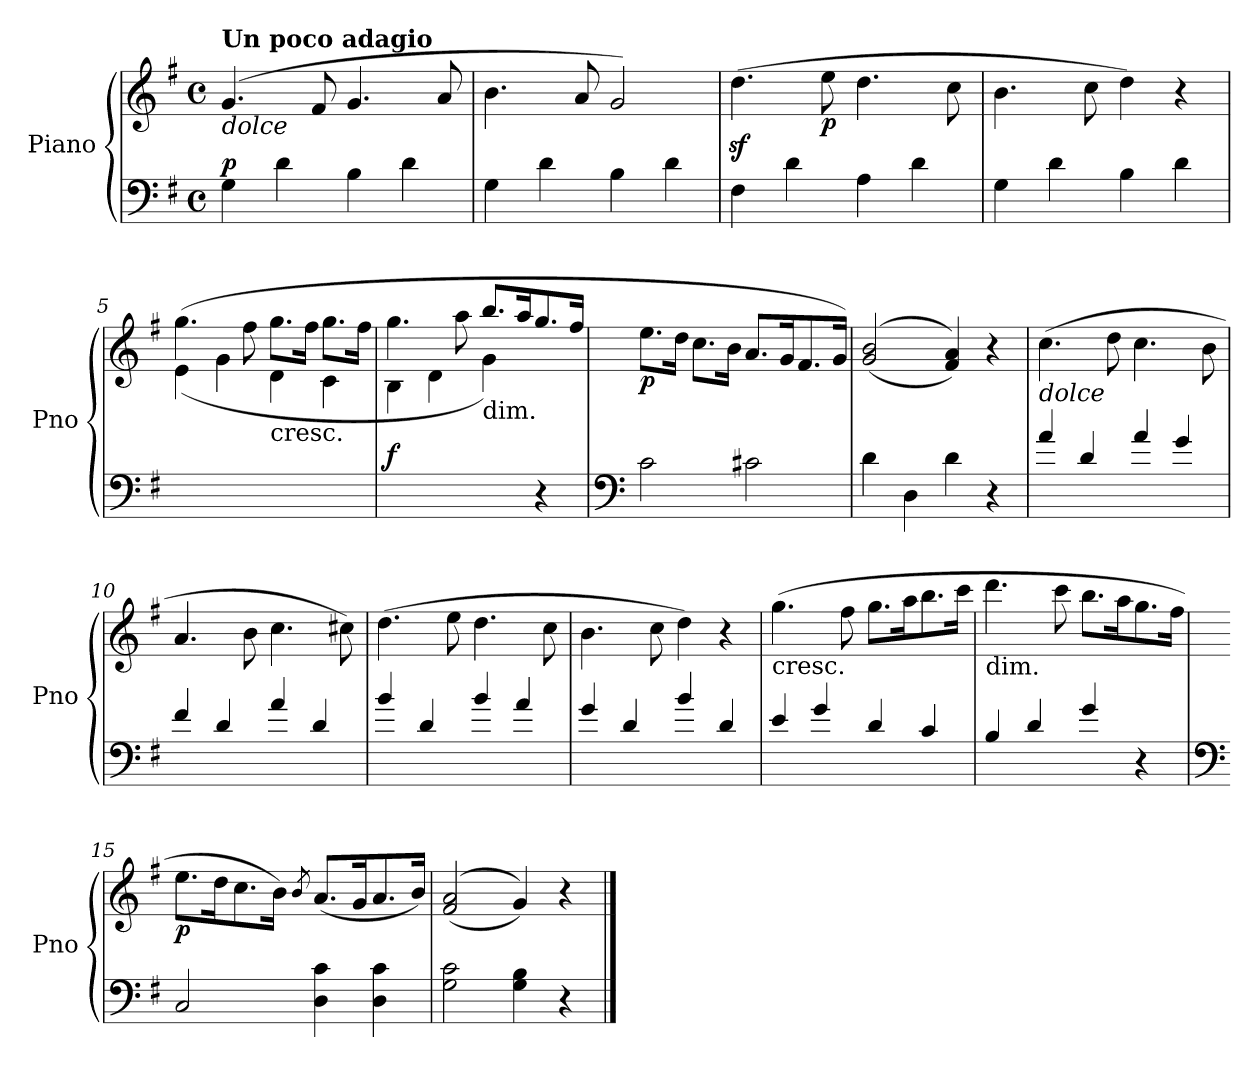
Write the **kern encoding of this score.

**kern	**kern	**dynam
*part1	*part1	*part1
*staff2	*staff1	*staff1/2
*I"Piano	*	*
*I'Pno	*	*
*clefF4	*clefG2	*
*k[f#]	*k[f#]	*
*M4/4	*M4/4	*
*met(c)	*met(c)	*
=1	=1	=1
!	!LO:TX:b:i:t=dolce	!
!	!LO:TX:a:B:t=Un poco adagio	!
!	!	!LO:DY:a=2
4G<\	(>4.g/	p
4d\	.	.
.	8f#/	.
4B<\	4.g/	.
4d\	.	.
.	8a/	.
=2	=2	=2
4G\	4.b\	.
4d\	.	.
.	8a/	.
4B\	2g/)	.
4d\	.	.
=3	=3	=3
4F#<\	(>4.ddz<\	.
4d\	.	.
!	!	!LO:DY:b
.	8ee\	p
4A<\	4.dd\	.
4d\	.	.
.	8cc\	.
=4	=4	=4
4G\	4.b\	.
4d\	.	.
.	8cc\	.
4B\	4dd\)	.
4d\	4r	.
=5	=5	=5
*	*^	*
1ryy	(>4.gg\	(<4e<\	.
.	.	4g\	.
.	8ff#\	.	.
!	!LO:TX:b:t=cresc.	!	!
.	8.gg\L	4d\	.
.	16ff#\Jk	.	.
.	8.gg\L	4c\	.
.	16ff#\Jk	.	.
!!LO:LB:g=z	!!
=6	=6	=6	=6
!	!	!	!LO:DY:a=2
2.ryy	4.gg\	4B\	f
.	.	4d\	.
.	8aa\	.	.
!	!LO:TX:b:t=dim.	!	!
.	8.bb/L	4g\)	.
.	16aa/K	.	.
4r	8.gg/	4ryy	.
.	16ff#/Jk	.	.
*	*v	*v	*
=7	=7	=7
*clefF4	*	*
!	!	!LO:DY:b
2c<\	8.ee\L	p
.	16dd\Jk	.
.	8.cc\L	.
.	16b\Jk	.
2c#X\	8.a/L	.
.	16g/K	.
.	8.f#/	.
.	16g/Jk)	.
=8	=8	=8
4d\	(<(>2g/ 2b/	.
4D\	.	.
4d\	4f#/ 4a/))	.
4r	4r	.
=9	=9	=9
!	!LO:TX:b:i:t=dolce	!
4a</	(>4.cc\	.
4d/	.	.
.	8dd\	.
4a/	4.cc\	.
4g/	.	.
.	8b\	.
=10	=10	=10
4f#/	4.a/	.
4d/	.	.
.	8b\	.
4a/	4.cc\	.
4d/	.	.
.	8cc#X\)	.
!!LO:LB:g=z
=11	=11	=11
4b/	(>4.dd\	.
4d/	.	.
.	8ee\	.
4b/	4.dd\	.
4a/	.	.
.	8cc\	.
=12	=12	=12
4g/	4.b\	.
4d/	.	.
.	8cc\	.
4b/	4dd\)	.
4d/	4r	.
=13	=13	=13
!	!LO:TX:b:t=cresc.	!
4e</	(>4.gg\	.
4g/	.	.
.	8ff#\	.
4d</	8.gg\L	.
.	16aa\K	.
4c/	8.bb\	.
.	16ccc\Jk	.
=14	=14	=14
!	!LO:TX:b:t=dim.	!
4B/	4.ddd\	.
4d/	.	.
.	8ccc\	.
4g/	8.bb\L	.
.	16aa\K	.
4r	8.gg\	.
.	16ff#\Jk	.
!!LO:LB:g=z
=15	=15	=15
*clefF4	*	*
!	!	!LO:DY:b
2C</	8.ee\L	p
.	16dd\K	.
.	8.cc\	.
.	16b\Jk)	.
.	8qb/	.
4D\< 4c\<	(<8.a/L	.
.	16g/K	.
4D\< 4c\<	8.a/	.
.	16b/Jk)	.
=16	=16	=16
2G\< 2c\<	(>(<2f#/ 2a/	.
4G\ 4B\	4g/))	.
4r	4r	.
==	==	==
*-	*-	*-
